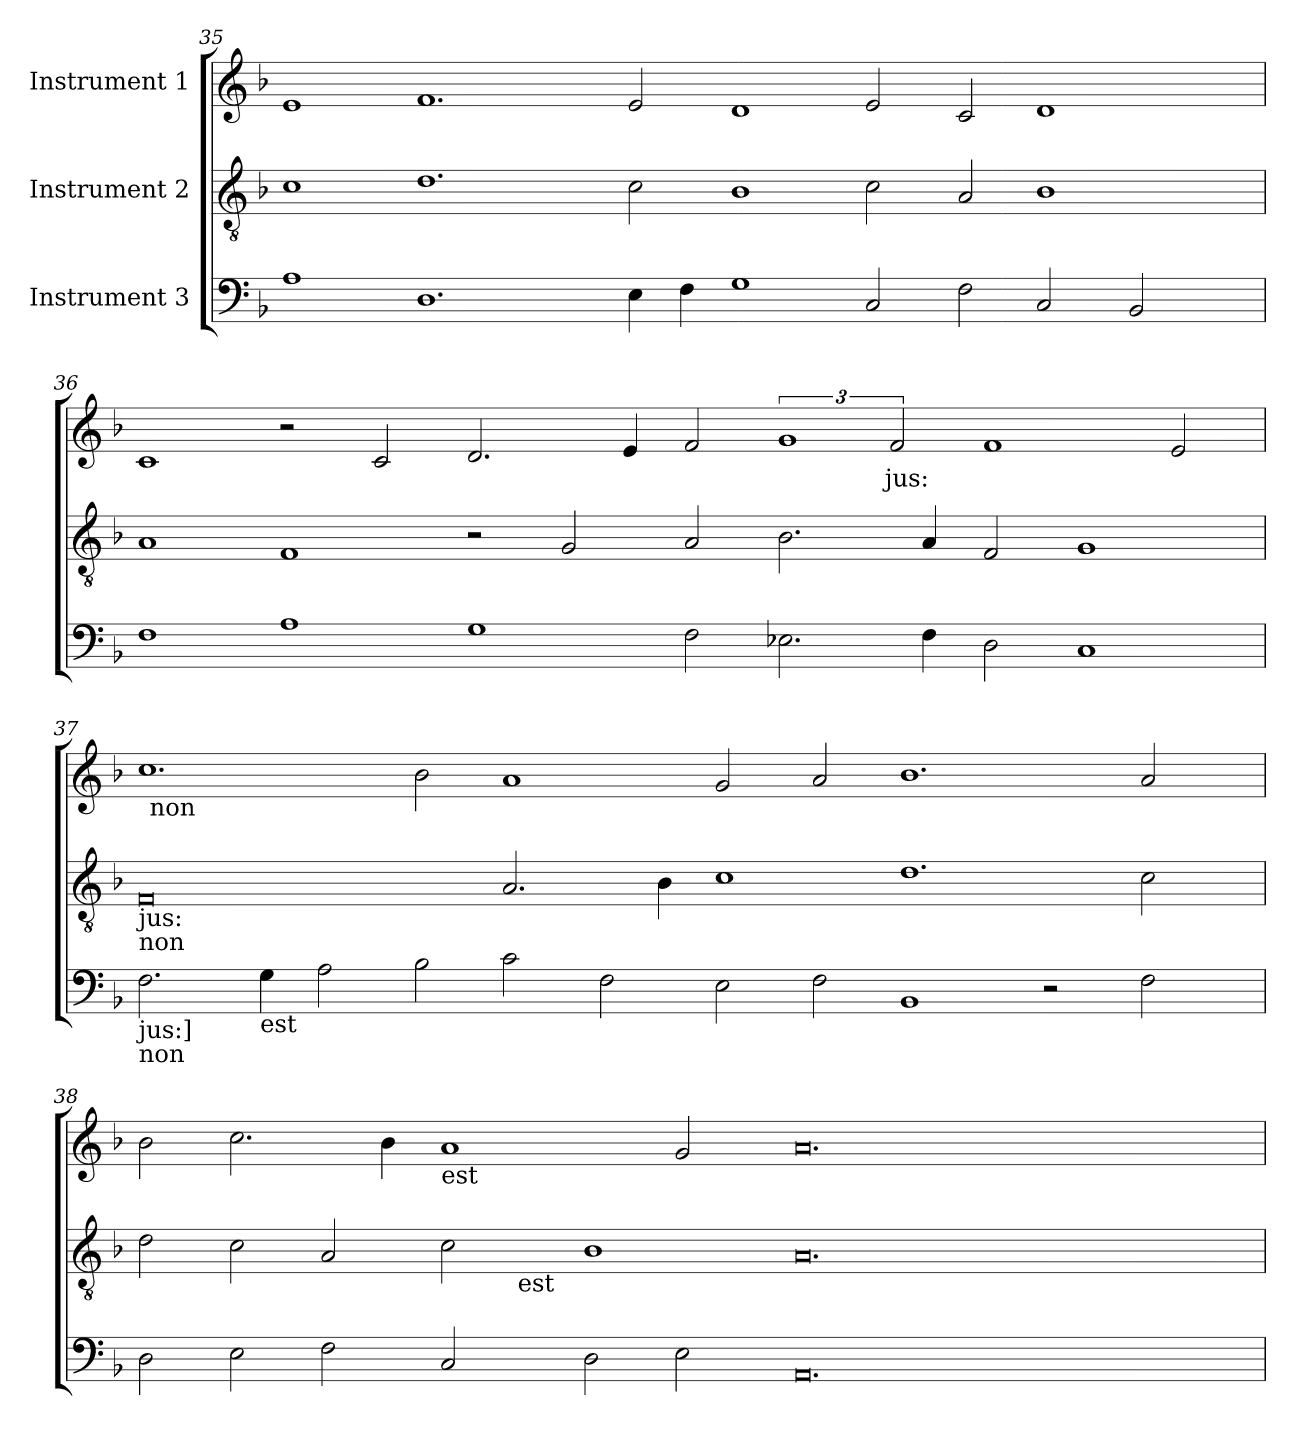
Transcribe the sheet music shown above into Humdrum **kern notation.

**kern	**kern	**kern	**text
*part3	*part2	*part1	*part1
*staff3	*staff2	*staff1	*staff1
*I"Instrument 3	*I"Instrument 2	*I"Instrument 1	*
!!LO:PB:g=z
*clefF4	*clefGv2	*clefG2	*
*k[b-]	*k[b-]	*k[b-]	*
*F:	*F:	*F:	*
=35	=35	=35	=35
*	*	*^	*
1A	1c	1e	32.ryy	.
.	.	.	1ryy	.
1.D	1.d	1.f	.	.
.	.	.	1ryy	.
.	.	.	1ryy	.
4E\	2c\	2e/	.	.
4F\	.	.	.	.
1G	1B-	1d	.	.
.	.	.	1ryy	.
2C/	2c\	2e/	.	.
.	.	.	1ryy	.
2F\	2A/	2c/	.	.
2C/	1B-	1d	.	.
.	.	.	2ryy	.
2BB-/	.	.	.	.
.	.	.	4ryy	.
.	.	.	8ryy	.
.	.	.	16ryy	.
.	.	.	64ryy	.
*	*	*v	*v	*
=36	=36	=36	=36
1F	1A	1c	.
1A	1F	2r	.
.	.	2c/	.
1G	2r	2.d/	.
.	2G/	.	.
.	.	4e/	.
2F\	2A/	2f/	.
2.E-X\	2.B-\	3%2g	.
!	!	!	!LO:LY:b
.	.	3f/	jus:
4F\	4A/	.	.
2D\	2F/	1f	.
1C	1G	.	.
.	.	2e/	.
!!LO:LB:g=z
=37	=37	=37	=37
!	!LO:TX:b:t=jus&colon;	!	!
!	!LO:TX:b:t=non	!	!
!LO:TX:b:t=jus&colon;]	!	!	!
!LO:TX:b:t=non	!	!	!
*	*	*^	*
2.F\	0F	1.cc	64ryy	.
!	!	!	!LO:TX:b:t=non	!
.	.	.	1ryy	.
!LO:TX:b:t=est	!	!	!	!
4G\	.	.	.	.
2A\	.	.	.	.
.	.	.	1ryy	.
2B-\	.	2b-\	.	.
2c\	2.A/	1a	.	.
.	.	.	1ryy	.
2F\	.	.	.	.
.	4B-\	.	.	.
2E\	1c	2g/	.	.
.	.	.	1ryy	.
2F\	.	2a/	.	.
1BB-	1.d	1.b-	.	.
.	.	.	1ryy	.
2r	.	.	.	.
.	.	.	2ryy	.
2F\	2c\	2a/	.	.
.	.	.	4ryy	.
.	.	.	8...ryy	.
*	*	*v	*v	*
=38	=38	=38	=38
*	*^	*	*
2D\	2d\	1ryy	2b-\	.
2E\	2c\	.	2.cc\	.
2F\	2A/	2ryy	.	.
.	.	.	4b-\	.
!	!	!	!LO:TX:b:t=est	!
2C/	2c\	8ryy	1a	.
.	.	16ryy	.	.
.	.	64ryy	.	.
!	!	!LO:TX:b:t=est	!	!
.	.	1ryy	.	.
2D\	1B-	.	.	.
2E\	.	.	2g/	.
.	.	1ryy	.	.
0.AA	0.A	.	0.a	.
.	.	1ryy	.	.
.	.	1ryy	.	.
.	.	4ryy	.	.
.	.	32.ryy	.	.
*	*v	*v	*	*
=	=	=	=
*-	*-	*-	*-
